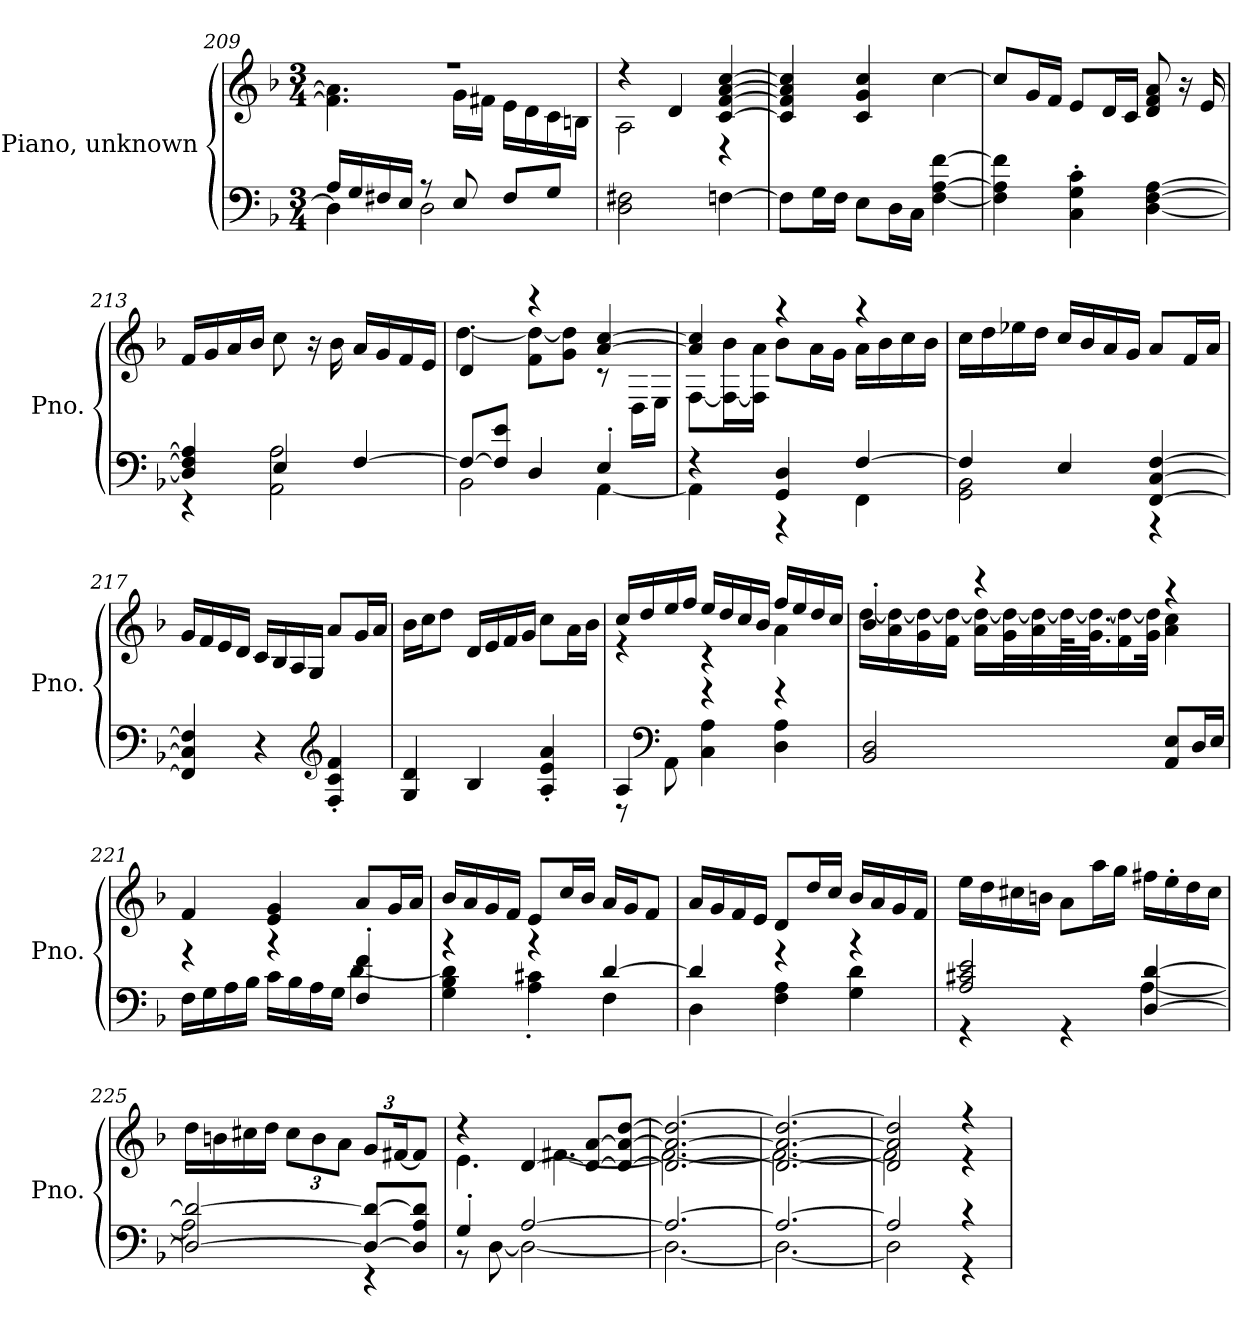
**kern	**kern
*part1	*part1
*staff2	*staff1
*I"Piano, unknown	*
*I'Pno.	*
*clefF4	*clefG2
*k[b-]	*k[b-]
*M3/4	*M3/4
=209	=209
*^	*^
16A/LL	4D\]	2.r	4.f#\] 4.a\]
16G/	.	.	.
16F#X/	.	.	.
16E/JJ	.	.	.
8r	2D\	.	.
8E/	.	.	16g\LL
.	.	.	16f#X\JJ
8F#/L	.	.	16e\LL
.	.	.	16d\
8G/J	.	.	16c\
.	.	.	16Bn\JJ
*v	*v	*	*
=210	=210	=210
2D\ 2F#X\	4r	2A\
.	4d/	.
[4Fn\	[4c/ [4f/ [4a/ [4cc/	4r
*	*v	*v
!!LO:LB:g=z
=211	=211
8F\L]	4c/] 4f/] 4a/] 4cc/]
16G\L	.
16F\JJ	.
8E\L	4c/ 4g/ 4cc/
16D\L	.
16C\JJ	.
[4F\ [4A\ [4f\	[4cc\
=212	=212
4F\] 4A\] 4f\]	8cc/L]
.	16g/L
.	16f/JJ
4C\' 4G\' 4c\'	8e/L
.	16d/L
.	16c/JJ
[4D\ [4F\ [4A\	8d/ 8f/ 8a/
.	16r
.	16e/
=213	=213
*^	*
4D/] 4F/] 4A/]	4r	16f/LL
.	.	16g/
.	.	16a/
.	.	16b-/JJ
4E/	2AA\ 2A\	8cc\
.	.	16r
.	.	16b-\
[4F/	.	16a/LL
.	.	16g/
.	.	16f/
.	.	16e/JJ
=214	=214	=214
*	*	*^
8F/L_	2BB-\	4d'/	[4dd\
8F/] 8e/J	.	.	.
4D/	.	4r	8f\ 8dd\_L
.	.	.	8g\ 8dd\]J
4E'/	[4AA\	[4a/ [4cc/	8r
.	.	.	16D\LL
.	.	.	16E\JJ
!!LO:LB:g=z	!!
=215	=215	=215	=215
4r	4AA\]	4a/] 4cc/]	[8F\L
.	.	.	16F\_ 16b-\L
.	.	.	16F\] 16a\JJ
4GG/ 4D/	4r	4r	8b-\L
.	.	.	16a\L
.	.	.	16g\JJ
[4F/	4FF\	4r	16a\LL
.	.	.	16b-\
.	.	.	16cc\
.	.	.	16b-\JJ
*	*	*v	*v
=216	=216	=216
4F/]	2GG\ 2BB-\	16cc\LL
.	.	16dd\
.	.	16ee-X\
.	.	16dd\JJ
4E/	.	16cc/LL
.	.	16b-/
.	.	16a/
.	.	16g/JJ
[4FF/ [4C/ [4F/	4r	8a/L
.	.	16f/L
.	.	16a/JJ
*v	*v	*
=217	=217
4FF/] 4C/] 4F/]	16g/LL
.	16f/
.	16e/
.	16d/JJ
4r	16c/LL
.	16B-/
.	16A/
.	16G/JJ
*clefG2	*
4F/' 4c/' 4f/'	8a/L
.	16g/L
.	16a/JJ
!!LO:LB:g=z
=218	=218
4G/ 4d/	16b-\LL
.	16cc\J
.	8dd\J
4B-/	16d/LL
.	16e/
.	16f/
.	16g/JJ
4A/' 4e/' 4a/'	8cc\L
.	16a\L
.	16b-\JJ
=219	=219
*^	*^
4A/	8r	16cc/LL	4r
.	.	16dd/	.
*clefF4	*	*	*
.	8AA\	16ee/	.
.	.	16ff/JJ	.
4r	4C\ 4A\	16ee/LL	4r
.	.	16dd/	.
.	.	16cc/	.
.	.	16b-/JJ	.
4r	4D\ 4A\	16ff/LL	4a\
.	.	16ee/	.
.	.	16dd/	.
.	.	16cc/JJ	.
*v	*v	*	*
=220	=220	=220
2BB-/ 2D/	4b-'/	[16dd\LL
.	.	16a\ 16dd\_
.	.	16g\ 16dd\_
.	.	16f\ 16dd\_JJ
.	4r	16a\ 16dd\_LL
.	.	32g\ 32dd\_L
.	.	32a\ 32dd\_
.	.	128dd\KL_
.	.	64.g\ 64.dd\_JJ
.	.	16f\ 16dd\_
.	.	32g\ 32dd\]JJk
8AA/ 8E/L	4r	4a\ 4cc\
16D/L	.	.
16E/JJ	.	.
*	*v	*v
!!LO:LB:g=z
=221	=221
*^	*
4r	16F\LL	4f/
.	16G\	.
.	16A\	.
.	16B-\JJ	.
4r	16c\LL	4e/ 4g/
.	16B-\	.
.	16A\	.
.	16G\JJ	.
4F/' 4f/'	[4d\	8a/L
.	.	16g/L
.	.	16a/JJ
=222	=222	=222
4r	4G\ 4B-\ 4d\]	16b-/LL
.	.	16a/
.	.	16g/
.	.	16f/JJ
4r	4A\' 4c#X\'	8e/L
.	.	16cc/L
.	.	16b-/JJ
[4d/	4F\	16a/LL
.	.	16g/J
.	.	8f/J
=223	=223	=223
4d/]	4D\	16a/LL
.	.	16g/
.	.	16f/
.	.	16e/JJ
4r	4F\ 4A\	8d/L
.	.	16dd/L
.	.	16cc/JJ
4r	4G\ 4d\	16b-/LL
.	.	16a/
.	.	16g/
.	.	16f/JJ
!!LO:LB:g=z
=224	=224	=224
2A/ 2c#X/ 2e/	4r	16ee\LL
.	.	16dd\
.	.	16cc#X\
.	.	16bn\JJ
.	4r	8a\L
.	.	16aa\L
.	.	16gg\JJ
[4D/ [4d/	[4A\	16ff#X\LL
.	.	16ee'\
.	.	16dd\
.	.	16cc#\JJ
=225	=225	=225
2D/_ 2d/_	2A\]	16dd\LL
.	.	16bn\
.	.	16cc#X\
.	.	16dd\JJ
*	*	*Xbrackettup
.	.	12cc#\L
.	.	12b\
.	.	12a\J
8D/_ 8d/_L	4r	12g/L
.	.	[24f#X/K
8D/] 8A/ 8d/]J	.	8f#/J]
=226	=226	=226
*	*	*^
4G'/	8r	4r	4.e\
.	[8D\	.	.
[2A/	2D\_	[4d/	.
.	.	.	[4.f#X\
.	.	8d/_ [8a/L	.
.	.	8d/_ 8a/_ [8dd/J	.
=227	=227	=227	=227
2.A/_	2.D\_	2.d/_ 2.a/_ 2.dd/_	2.f#\_
=228	=228	=228	=228
2.A/_	2.D\_	2.d/_ 2.a/_ 2.dd/_	2.f#\_
!!LO:PB:g=z	!!
=229	=229	=229	=229
2A/]	2D\]	2d/] 2a/] 2dd/]	2f#\]
4r	4r	4r	4r
*v	*v	*	*
*	*v	*v
=	=
*-	*-
